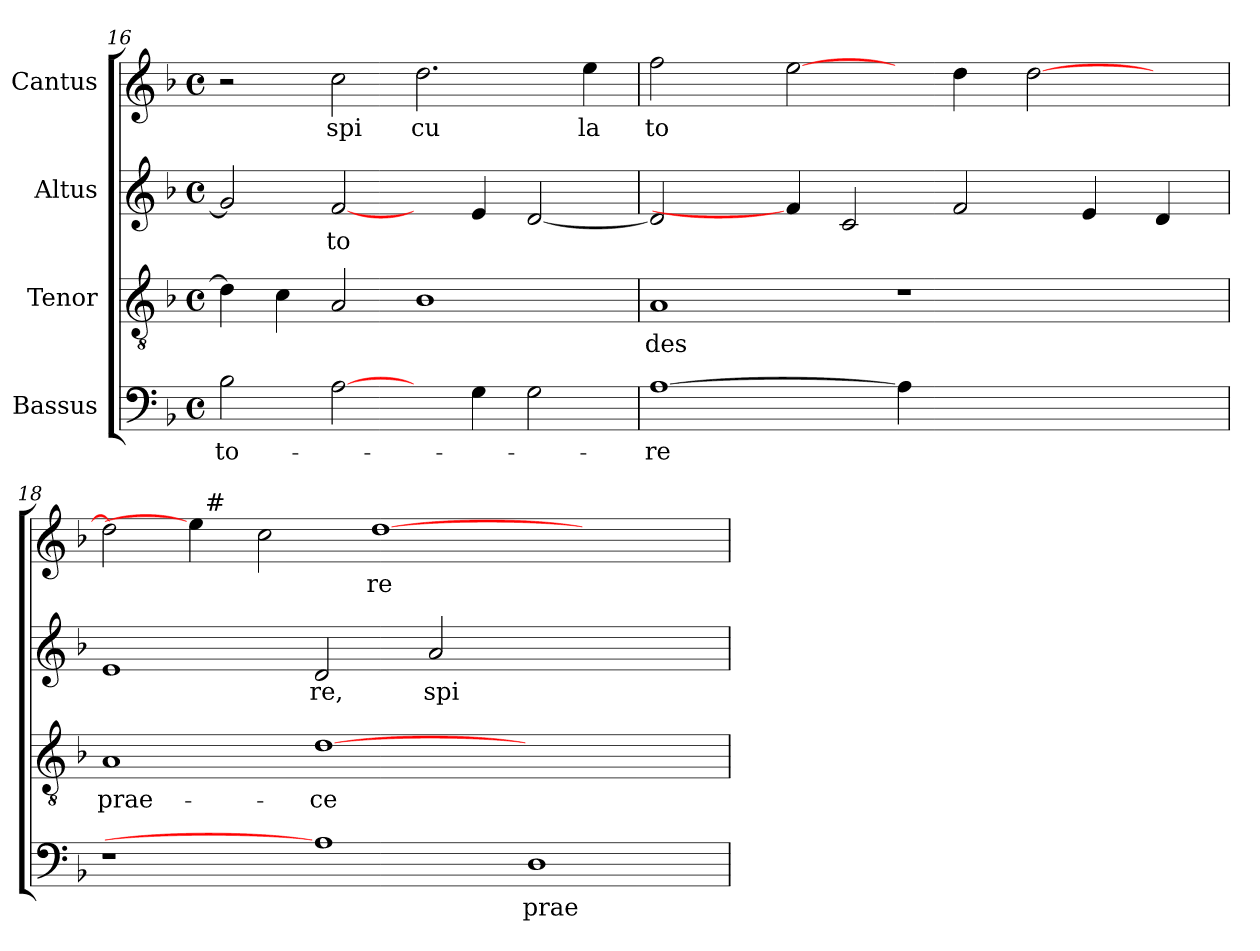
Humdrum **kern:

**kern	**text	**kern	**text	**kern	**text	**kern	**text
*part4	*part4	*part3	*part3	*part2	*part2	*part1	*part1
*staff4	*staff4	*staff3	*staff3	*staff2	*staff2	*staff1	*staff1
*I"Bassus	*	*I"Tenor	*	*I"Altus	*	*I"Cantus	*
*clefF4	*	*clefGv2	*	*clefG2	*	*clefG2	*
*k[b-]	*	*k[b-]	*	*k[b-]	*	*k[b-]	*
*F:	*	*F:	*	*F:	*	*F:	*
*M4/4	*	*M4/4	*	*M4/4	*	*M4/4	*
*met(c)	*	*met(c)	*	*met(c)	*	*met(c)	*
=16	=16	=16	=16	=16	=16	=16	=16
!	!LO:LY:b:cj	!	!	!	!	!	!
2B-\	-to-	4d\]	.	2g/]	.	2r	.
.	.	4c\	.	.	.	.	.
!	!	!	!	!	!LO:LY:b:cj	!	!LO:LY:b:cj
[2A\	.	2A/	.	[2f/	to	2cc\	spi
!	!	!	!	!	!	!	!LO:LY:b:cj
4ryy	.	1B-	.	4ryy	.	2.dd\	cu
4G\	.	.	.	4e/	.	.	.
2G\	.	.	.	[>2d/	.	.	.
!	!	!	!	!	!	!	!LO:LY:b:cj
.	.	.	.	.	.	4ee\	la
!!LO:LB:g=z
=17	=17	=17	=17	=17	=17	=17	=17
!	!LO:LY:b:cj	!	!LO:LY:b:cj	!	!	!	!LO:LY:b:cj
*	*	*	*	*^	*	*	*
[1A	-re	1A	-des	2d/]	4ryy	.	2ff\	to
.	.	.	.	.	8ryy	.	.	.
.	.	.	.	.	64ryy	.	.	.
.	.	.	.	.	1ryy	.	.	.
.	.	.	.	4f/]	.	.	[2ee\	.
.	.	.	.	2c/	.	.	.	.
4A\]	.	1r	.	.	.	.	4ryy	.
1ryy	.	.	.	2f/	.	.	4dd\	.
.	.	.	.	.	2ryy	.	.	.
.	.	.	.	.	.	.	[>2dd\	.
.	.	.	.	4e/	.	.	.	.
.	.	.	.	.	4ryy	.	.	.
.	.	4ryy	.	4d/	.	.	4ryy	.
.	.	.	.	.	16..ryy	.	.	.
=18	=18	=18	=18	=18	=18	=18	=18	=18
!	!	!	!LO:LY:b:cj	!	!	!	!	!
*	*	*	*	*v	*v	*	*^	*
1r	.	1A	prae-	1e	.	2dd\]	2ryy	.
.	.	.	.	.	.	4ee\]	32ryy	.
!	!	!	!	!	!	!	!LO:TX:a:t=#	!
.	.	.	.	.	.	.	1ryy	.
.	.	.	.	.	.	2cc\	.	.
!	!	!	!LO:LY:b:cj	!	!LO:LY:b:cj	!	!	!
1A]	.	[>1d	-ce-	2d/	re,	.	.	.
!	!	!	!	!	!	!	!	!LO:LY:b:cj
.	.	.	.	.	.	[>1dd	.	re
!	!	!	!	!	!LO:LY:b:cj	!	!	!
.	.	.	.	2a/	spi	.	.	.
.	.	.	.	.	.	.	1ryy	.
!	!LO:LY:b:cj	!	!	!	!	!	!	!
1D	prae	1ryy	.	1ryy	.	.	.	.
.	.	.	.	.	.	2.ryy	.	.
.	.	.	.	.	.	.	4...ryy	.
*	*	*	*	*	*	*v	*v	*
=	=	=	=	=	=	=	=
*-	*-	*-	*-	*-	*-	*-	*-
